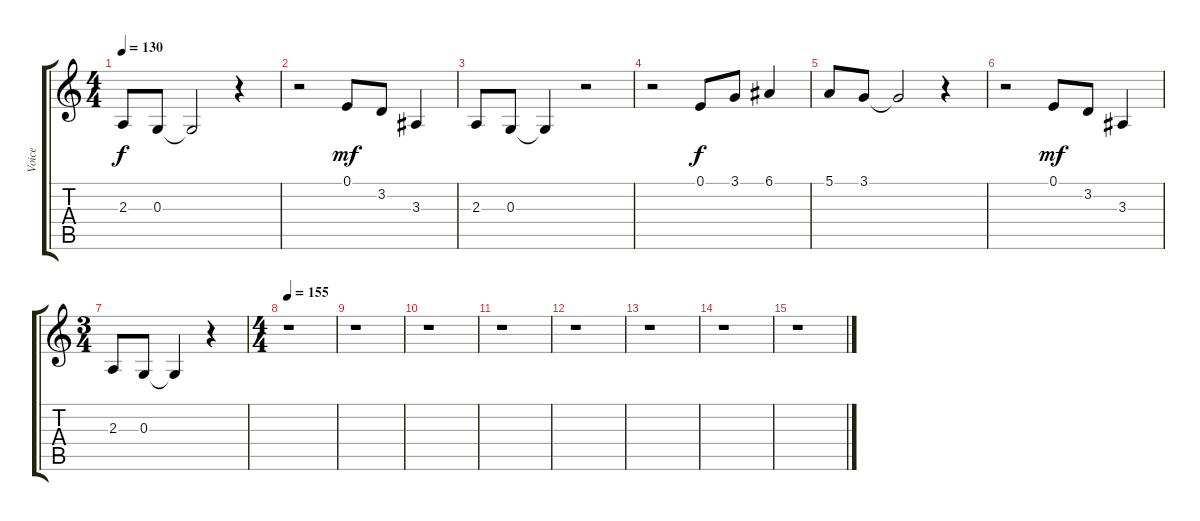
\track ("Voice" "Voice") {instrument altosax}
\staff {score tabs}
\tuning (E4 B3 G3 D3 A2 E2) {hide}
\ts (4 4)
\tempo 130
\clef g2
\ks c
2.3.8{dy f} 0.3.8 0.3{t}.2 r.4 |
r.2 0.1.8{dy mf} 3.2.8 3.3.4 |
2.3.8 0.3.8 0.3{t}.4 r.2 |
r.2 0.1.8{dy f} 3.1.8 6.1.4 |
5.1.8 3.1.8 3.1{t}.2 r.4 |
r.2 0.1.8{dy mf} 3.2.8 3.3.4 |
\ts (3 4)
2.3.8 0.3.8 0.3{t}.4 r.4 |
\ts (4 4)
\tempo 155
r.1 |
r.1 |
r.1 |
r.1 |
r.1 |
r.1 |
r.1 |
r.1
